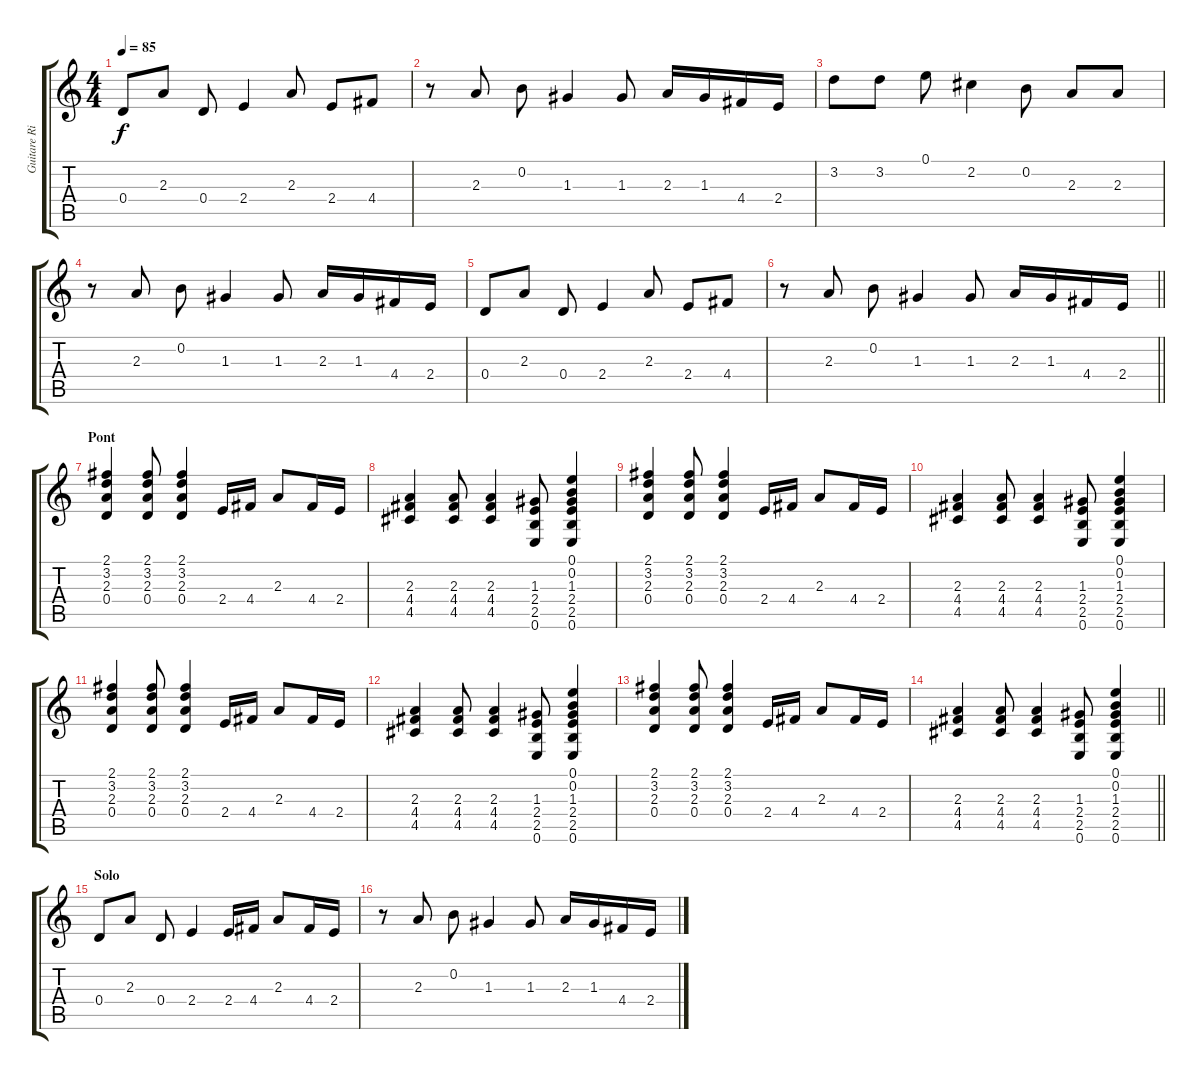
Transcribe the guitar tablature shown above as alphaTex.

\track ("Guitare Riff" "Guitare Ri") {instrument overdrivenguitar}
\staff {score tabs}
\tuning (E4 B3 G3 D3 A2 E2) {hide}
\ts (4 4)
\tempo 85
\clef g2
\ks c
0.4.8{dy f} 2.3.8 0.4.8 2.4.4 2.3.8 2.4.8 4.4.8 |
r.8 2.3.8 0.2.8 1.3.4 1.3.8 2.3.16 1.3.16 4.4.16 2.4.16 |
3.2.8 3.2.8 0.1.8 2.2.4 0.2.8 2.3.8 2.3.8 |
r.8 2.3.8 0.2.8 1.3.4 1.3.8 2.3.16 1.3.16 4.4.16 2.4.16 |
0.4.8 2.3.8 0.4.8 2.4.4 2.3.8 2.4.8 4.4.8 |
\barLineRight lightlight
r.8 2.3.8 0.2.8 1.3.4 1.3.8 2.3.16 1.3.16 4.4.16 2.4.16 |
\section ("" "Pont")
(2.1 3.2 2.3 0.4).4 (2.1 3.2 2.3 0.4).8 (2.1 3.2 2.3 0.4).4 2.4.16 4.4.16 2.3.8 4.4.16 2.4.16 |
(2.3 4.4 4.5).4 (2.3 4.4 4.5).8 (2.3 4.4 4.5).4 (1.3 2.4 2.5 0.6).8 (0.1 0.2 1.3 2.4 2.5 0.6).4 |
(2.1 3.2 2.3 0.4).4 (2.1 3.2 2.3 0.4).8 (2.1 3.2 2.3 0.4).4 2.4.16 4.4.16 2.3.8 4.4.16 2.4.16 |
(2.3 4.4 4.5).4 (2.3 4.4 4.5).8 (2.3 4.4 4.5).4 (1.3 2.4 2.5 0.6).8 (0.1 0.2 1.3 2.4 2.5 0.6).4 |
(2.1 3.2 2.3 0.4).4 (2.1 3.2 2.3 0.4).8 (2.1 3.2 2.3 0.4).4 2.4.16 4.4.16 2.3.8 4.4.16 2.4.16 |
(2.3 4.4 4.5).4 (2.3 4.4 4.5).8 (2.3 4.4 4.5).4 (1.3 2.4 2.5 0.6).8 (0.1 0.2 1.3 2.4 2.5 0.6).4 |
(2.1 3.2 2.3 0.4).4 (2.1 3.2 2.3 0.4).8 (2.1 3.2 2.3 0.4).4 2.4.16 4.4.16 2.3.8 4.4.16 2.4.16 |
\barLineRight lightlight
(2.3 4.4 4.5).4 (2.3 4.4 4.5).8 (2.3 4.4 4.5).4 (1.3 2.4 2.5 0.6).8 (0.1 0.2 1.3 2.4 2.5 0.6).4 |
\section ("" "Solo")
0.4.8 2.3.8 0.4.8 2.4.4 2.4.16 4.4.16 2.3.8 4.4.16 2.4.16 |
r.8 2.3.8 0.2.8 1.3.4 1.3.8 2.3.16 1.3.16 4.4.16 2.4.16
